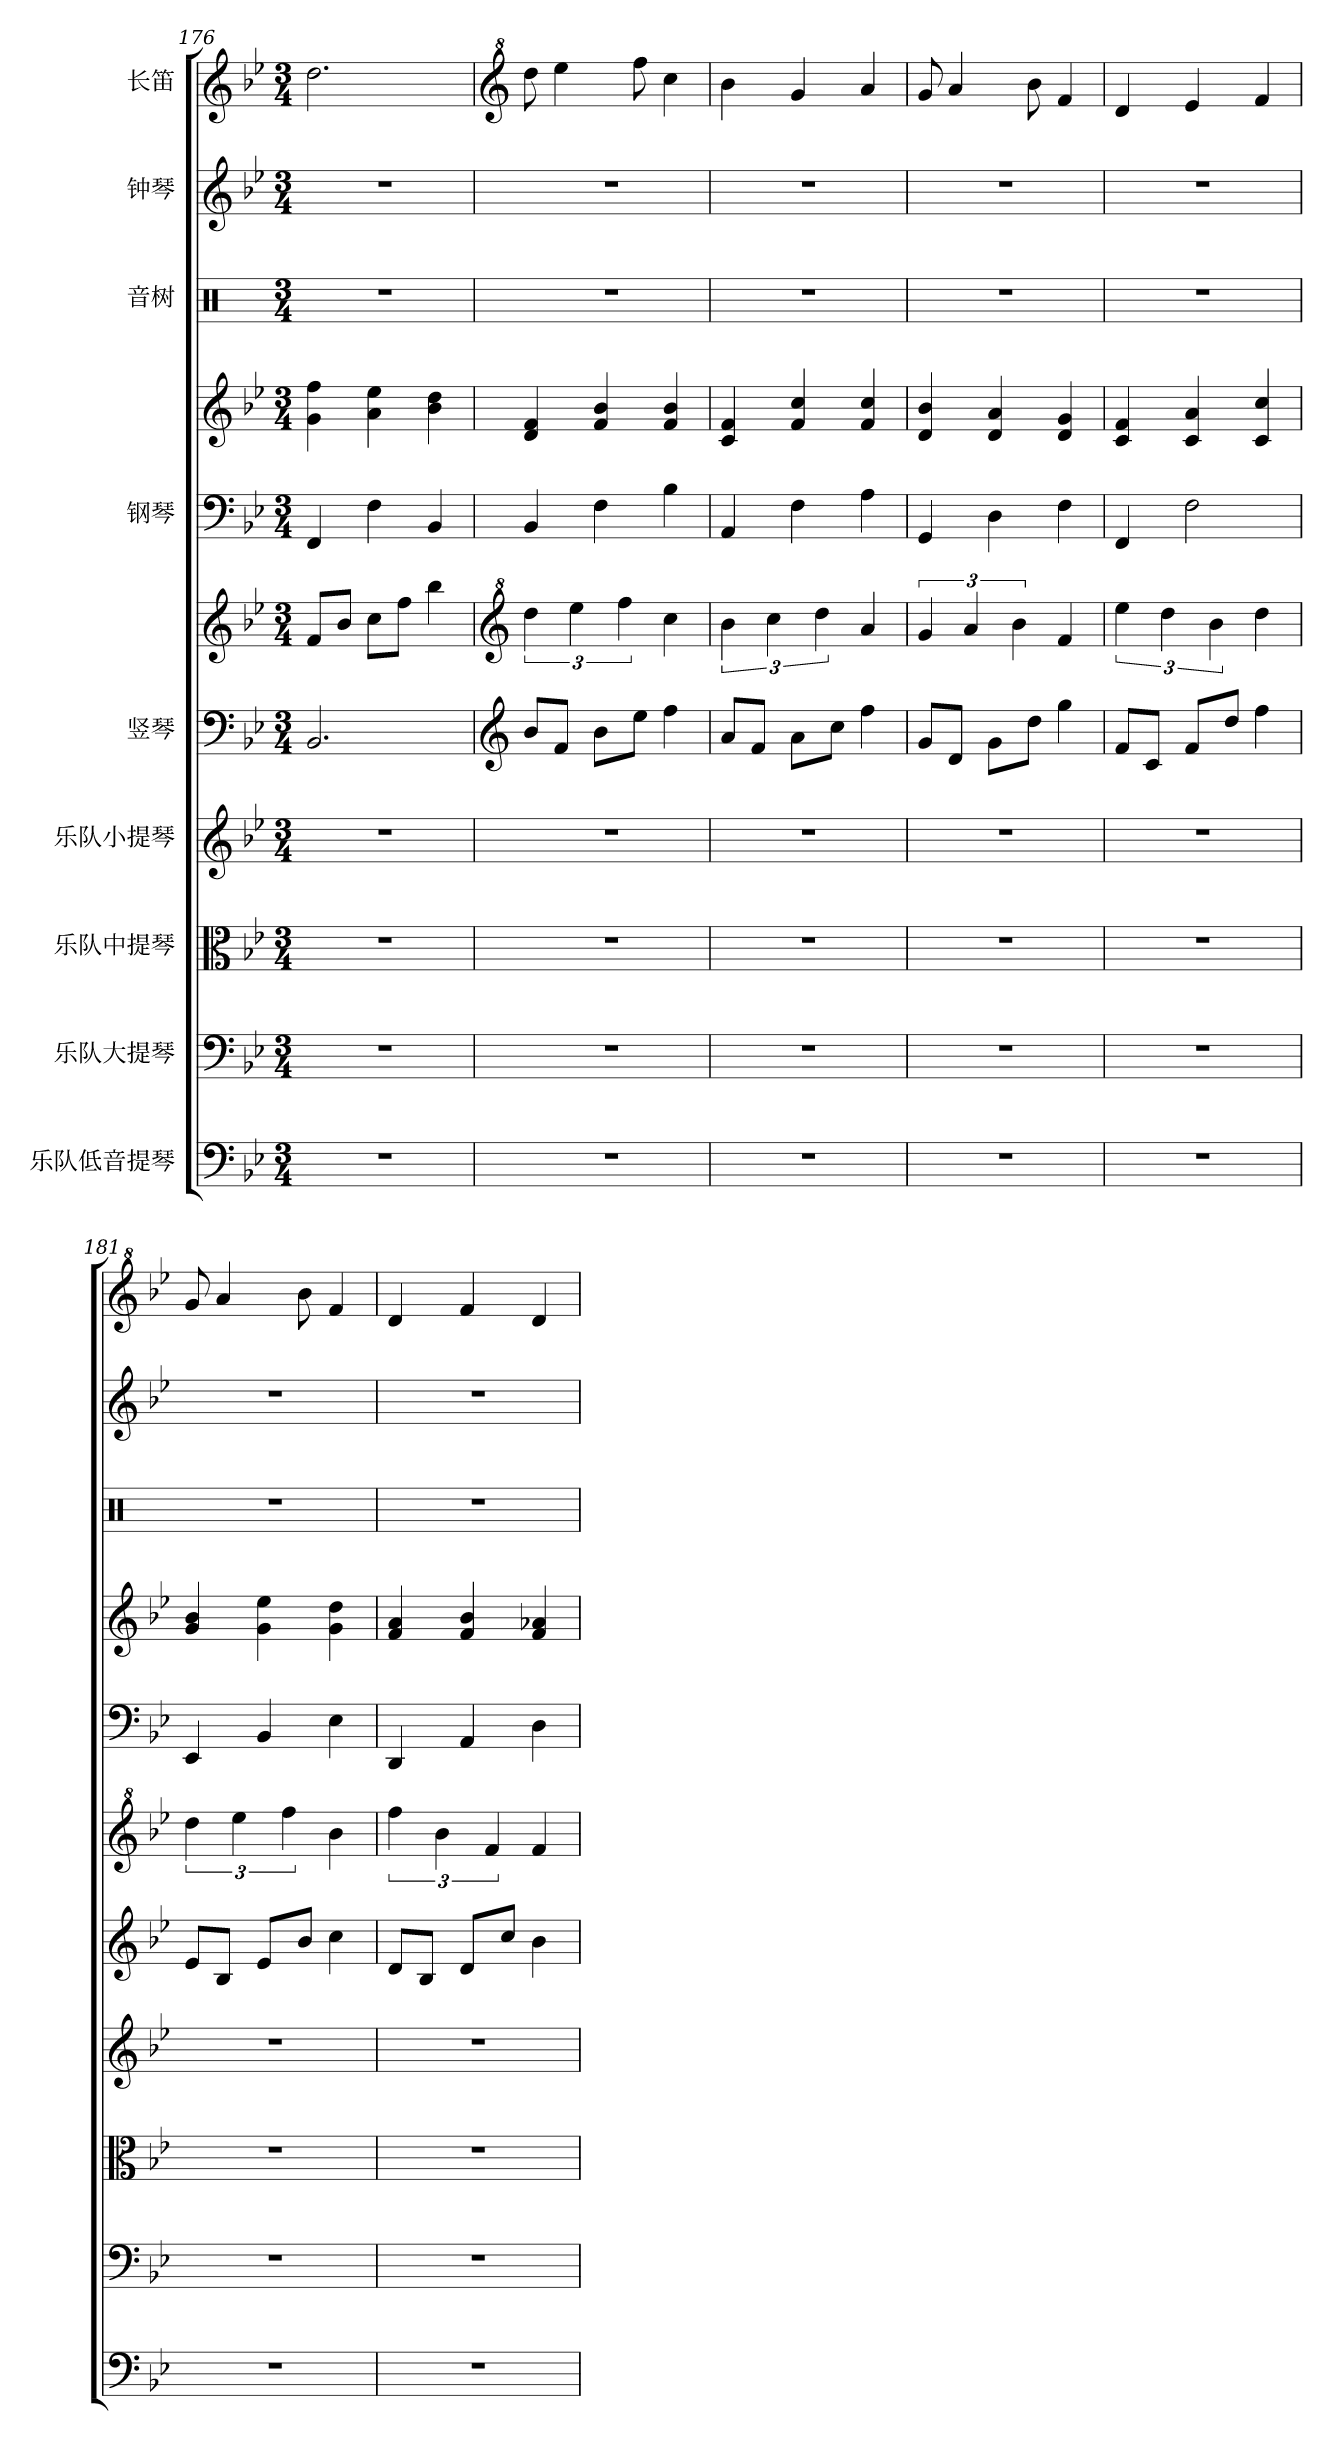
**kern	**kern	**kern	**kern	**kern	**kern	**kern	**kern	**kern	**kern	**kern
*part9	*part8	*part7	*part6	*part5	*part5	*part4	*part4	*part3	*part2	*part1
*staff11	*staff10	*staff9	*staff8	*staff7	*staff6	*staff5	*staff4	*staff3	*staff2	*staff1
*I"乐队低音提琴	*I"乐队大提琴	*I"乐队中提琴	*I"乐队小提琴	*I"竖琴	*	*I"钢琴	*	*I"音树	*I"钟琴	*I"长笛
*clefF4	*clefF4	*clefC3	*clefG2	*clefF4	*clefG2	*clefF4	*clefG2	*clefX	*clefG2	*clefG2
*ITrd7c12	*	*	*	*	*	*	*	*	*ITrd-14c-24	*
*k[b-e-]	*k[b-e-]	*k[b-e-]	*k[b-e-]	*k[b-e-]	*k[b-e-]	*k[b-e-]	*k[b-e-]	*k[]	*k[b-e-]	*k[b-e-]
*M3/4	*M3/4	*M3/4	*M3/4	*M3/4	*M3/4	*M3/4	*M3/4	*M3/4	*M3/4	*M3/4
=176	=176	=176	=176	=176	=176	=176	=176	=176	=176	=176
2.r	2.r	2.r	2.r	2.BB-/	8f/L	4FF/	4g\ 4ff\	2.r	2.r	2.dd\
.	.	.	.	.	8b-/J	.	.	.	.	.
.	.	.	.	.	8cc\L	4F\	4a\ 4ee-\	.	.	.
.	.	.	.	.	8ff\J	.	.	.	.	.
.	.	.	.	.	4bb-\	4BB-/	4b-\ 4dd\	.	.	.
=177	=177	=177	=177	=177	=177	=177	=177	=177	=177	=177
*	*	*	*	*clefG2	*clefG^2	*	*	*	*	*clefG^2
2.r	2.r	2.r	2.r	8b-/L	6ddd\	4BB-/	4d/ 4f/	2.r	2.r	8ddd\
.	.	.	.	8f/J	.	.	.	.	.	4eee-\
.	.	.	.	.	6eee-\	.	.	.	.	.
.	.	.	.	8b-\L	.	4F\	4f/ 4b-/	.	.	.
.	.	.	.	.	6fff\	.	.	.	.	.
.	.	.	.	8ee-\J	.	.	.	.	.	8fff\
.	.	.	.	4ff\	4ccc\	4B-\	4f/ 4b-/	.	.	4ccc\
=178	=178	=178	=178	=178	=178	=178	=178	=178	=178	=178
2.r	2.r	2.r	2.r	8a/L	6bb-\	4AA/	4c/ 4f/	2.r	2.r	4bb-\
.	.	.	.	8f/J	.	.	.	.	.	.
.	.	.	.	.	6ccc\	.	.	.	.	.
.	.	.	.	8a\L	.	4F\	4f/ 4cc/	.	.	4gg/
.	.	.	.	.	6ddd\	.	.	.	.	.
.	.	.	.	8cc\J	.	.	.	.	.	.
.	.	.	.	4ff\	4aa/	4A\	4f/ 4cc/	.	.	4aa/
=179	=179	=179	=179	=179	=179	=179	=179	=179	=179	=179
2.r	2.r	2.r	2.r	8g/L	6gg/	4GG/	4d/ 4b-/	2.r	2.r	8gg/
.	.	.	.	8d/J	.	.	.	.	.	4aa/
.	.	.	.	.	6aa/	.	.	.	.	.
.	.	.	.	8g\L	.	4D\	4d/ 4a/	.	.	.
.	.	.	.	.	6bb-\	.	.	.	.	.
.	.	.	.	8dd\J	.	.	.	.	.	8bb-\
.	.	.	.	4gg\	4ff/	4F\	4d/ 4g/	.	.	4ff/
=180	=180	=180	=180	=180	=180	=180	=180	=180	=180	=180
2.r	2.r	2.r	2.r	8f/L	6eee-\	4FF/	4c/ 4f/	2.r	2.r	4dd/
.	.	.	.	8c/J	.	.	.	.	.	.
.	.	.	.	.	6ddd\	.	.	.	.	.
.	.	.	.	8f/L	.	2F\	4c/ 4a/	.	.	4ee-/
.	.	.	.	.	6bb-\	.	.	.	.	.
.	.	.	.	8dd/J	.	.	.	.	.	.
.	.	.	.	4ff\	4ddd\	.	4c/ 4cc/	.	.	4ff/
!!LO:PB:g=z
=181	=181	=181	=181	=181	=181	=181	=181	=181	=181	=181
2.r	2.r	2.r	2.r	8e-/L	6ddd\	4EE-/	4g/ 4b-/	2.r	2.r	8gg/
.	.	.	.	8B-/J	.	.	.	.	.	4aa/
.	.	.	.	.	6eee-\	.	.	.	.	.
.	.	.	.	8e-/L	.	4BB-/	4g\ 4ee-\	.	.	.
.	.	.	.	.	6fff\	.	.	.	.	.
.	.	.	.	8b-/J	.	.	.	.	.	8bb-\
.	.	.	.	4cc\	4bb-\	4E-\	4g\ 4dd\	.	.	4ff/
=182	=182	=182	=182	=182	=182	=182	=182	=182	=182	=182
2.r	2.r	2.r	2.r	8d/L	6fff\	4DD/	4f/ 4a/	2.r	2.r	4dd/
.	.	.	.	8B-/J	.	.	.	.	.	.
.	.	.	.	.	6bb-\	.	.	.	.	.
.	.	.	.	8d/L	.	4AA/	4f/ 4b-/	.	.	4ff/
.	.	.	.	.	6ff/	.	.	.	.	.
.	.	.	.	8cc/J	.	.	.	.	.	.
.	.	.	.	4b-\	4ff/	4D\	4f/ 4a-X/	.	.	4dd/
=	=	=	=	=	=	=	=	=	=	=
*-	*-	*-	*-	*-	*-	*-	*-	*-	*-	*-
